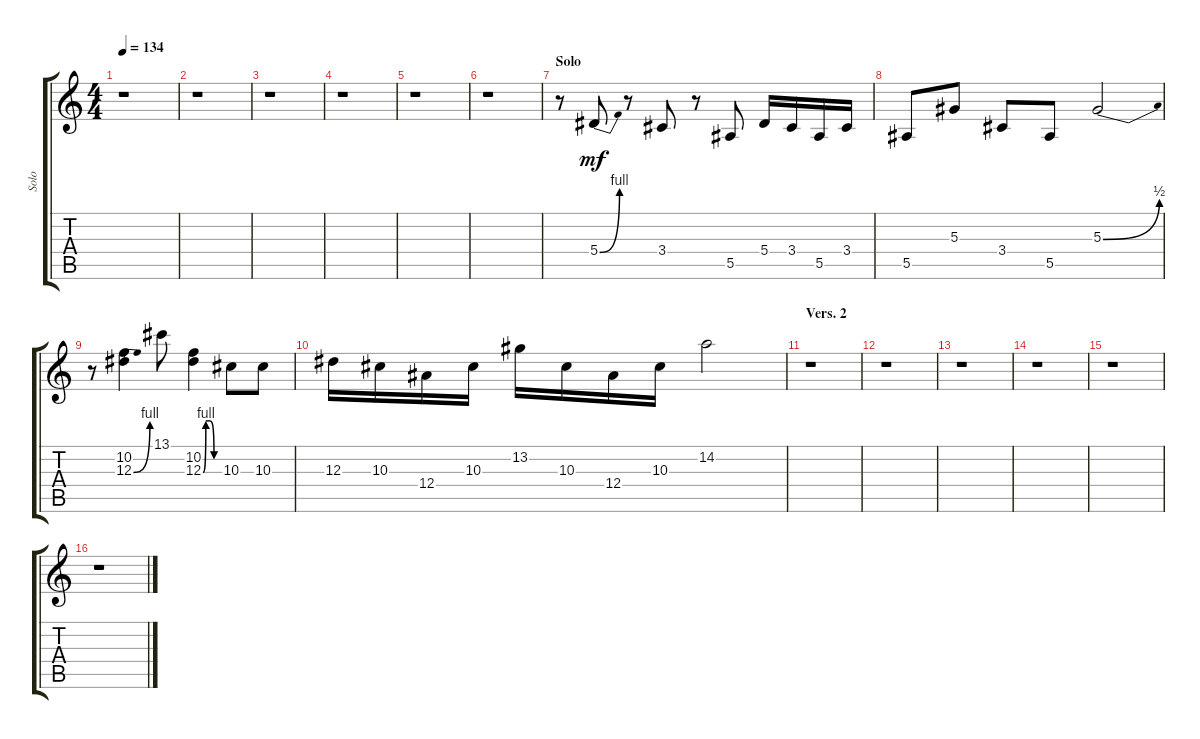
\track ("Solo" "Solo") {instrument overdrivenguitar}
\staff {score tabs}
\tuning (C4 G3 Eb3 Bb2 F2 C2) {hide}
\ts (4 4)
\tempo 134
\clef g2
\ks c
r.1{dy mf} |
r.1 |
r.1 |
r.1 |
r.1 |
r.1 |
\section ("" "Solo")
r.8 5.4{be (bend 0 0 60 4)}.8 r.8 3.4.8 r.8 5.5.8 5.4.16 3.4.16 5.5.16 3.4.16 |
5.5.8 5.3.8 3.4.8 5.5.8 5.3{be (bend 0 0 60 2)}.2 |
r.8 (10.2 12.3{be (bend 0 0 60 4)}).4 13.1.8 (10.2 12.3{be (custom 0 0 10 4 25 4 40 0 60 0)}).4 10.3.8 10.3.8 |
12.3.16 10.3.16 12.4.16 10.3.16 13.2.16 10.3.16 12.4.16 10.3.16 14.2.2 |
\section ("" "Vers. 2")
r.1 |
\section ("" "")
r.1 |
r.1 |
r.1 |
r.1 |
r.1
